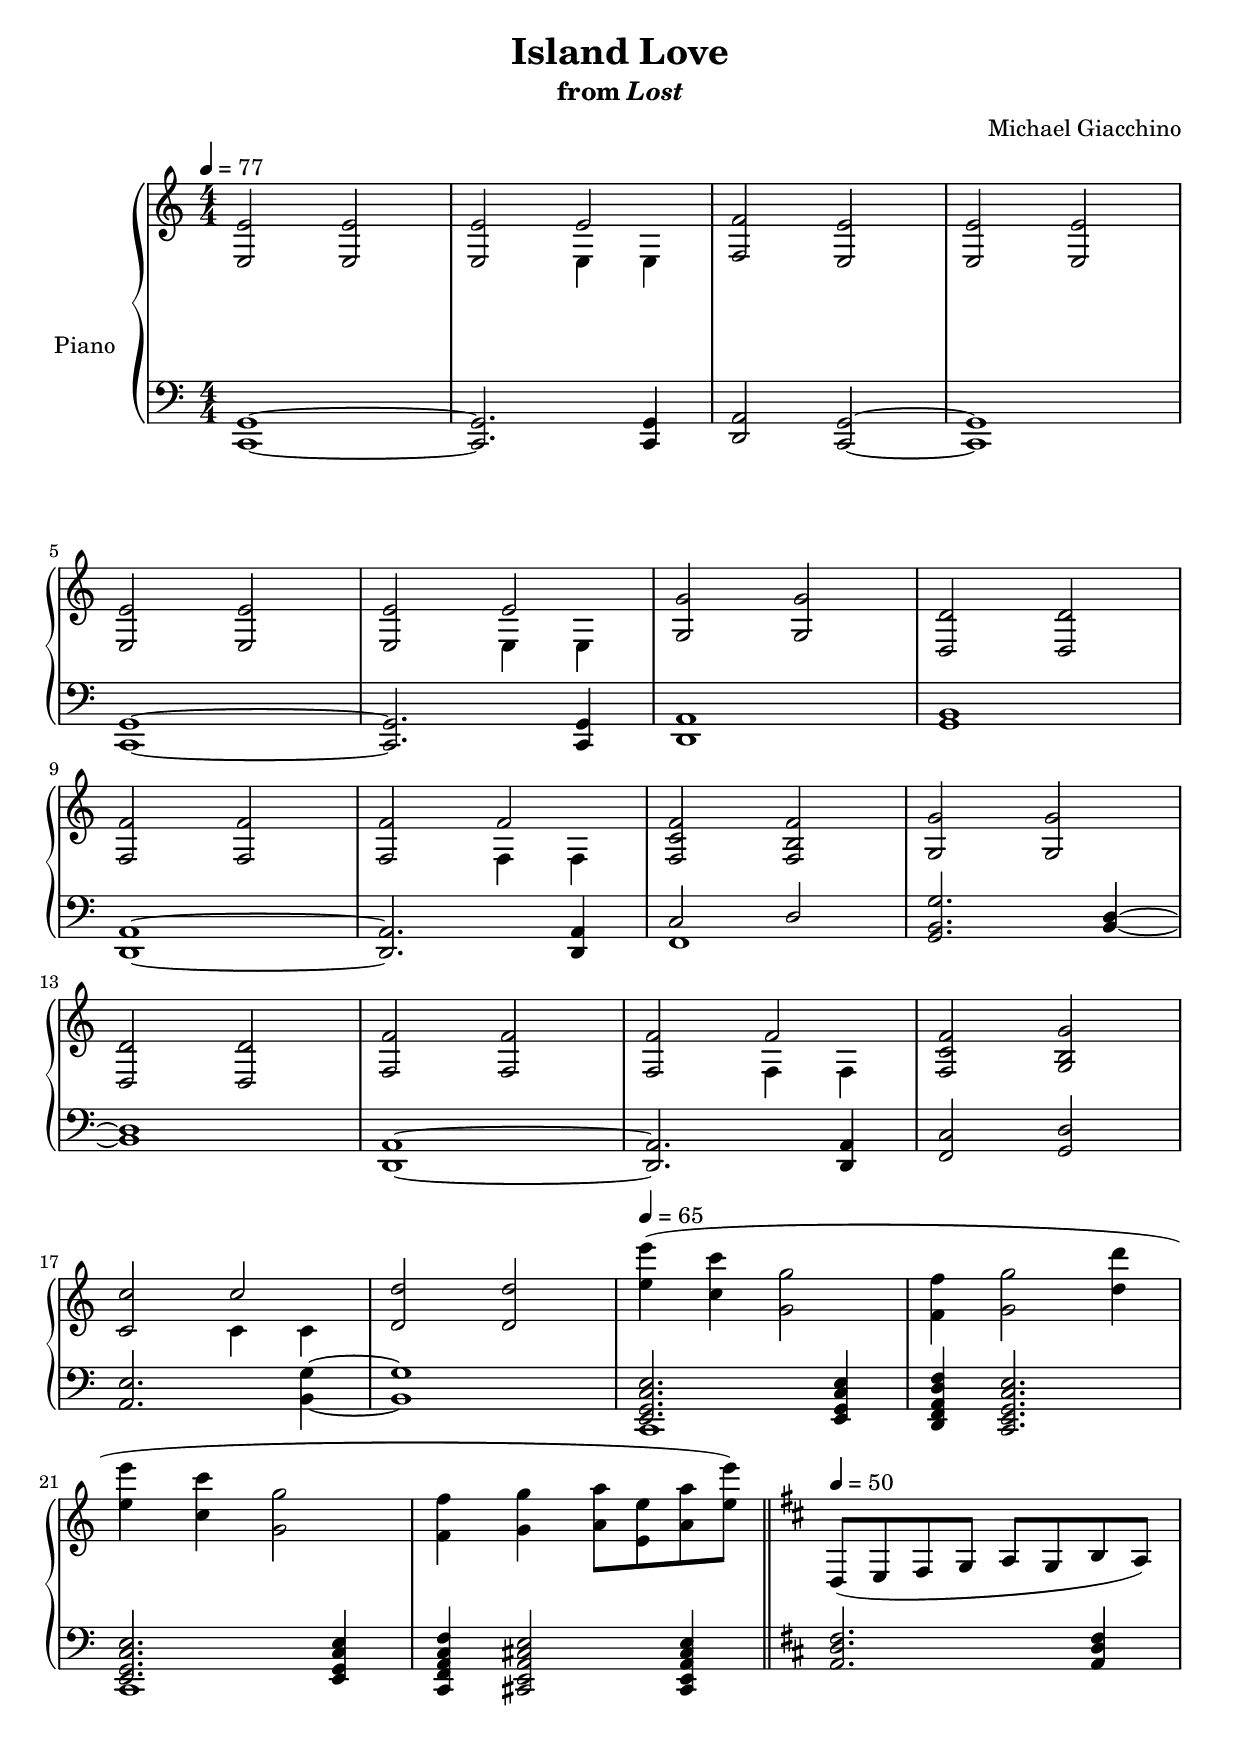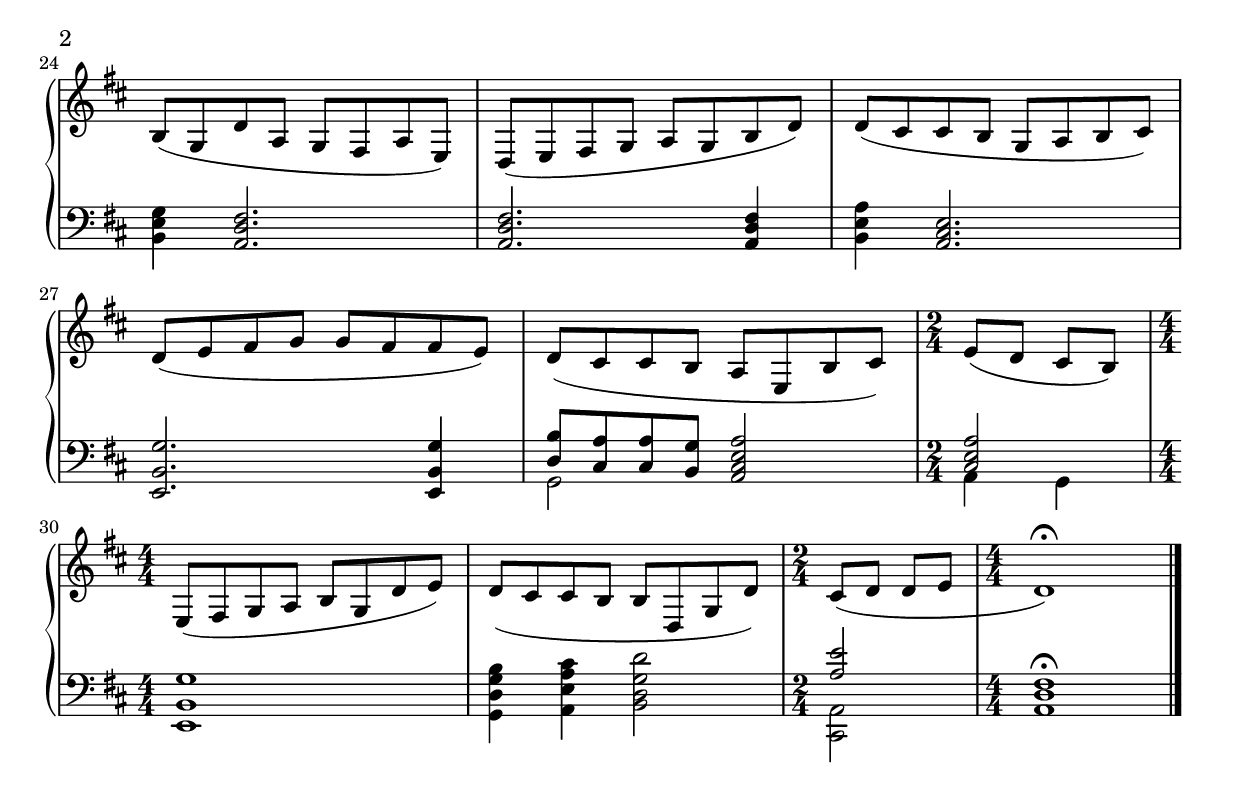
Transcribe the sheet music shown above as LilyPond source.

\version "2.12.2"

\header {
  title = "Island Love"
  subtitle = \markup { "from" \italic "Lost" }
  composer = "Michael Giacchino"
}

global = {
  \tempo 4 = 77
  \key c \major
  \time 4/4
  \numericTimeSignature
  s1*18
  \tempo 4 = 65
  s1*4
  \bar "||"
  \tempo 4 = 50
  \key d \major
  s1*6
  \time 2/4
  s2
  \time 4/4
  s1*2
  \time 2/4
  s2
  \time 4/4
  s1
  \bar "|."
}

upper = \relative c {
  \clef treble
  <<
    {
      <e e'>2 <e e'>
      <e e'> e'2
      <f, f'>2 <e e'>
      <e e'>2 <e e'>
      \break

      <e e'> <e e'>
      <e e'> e'
      <g, g'> <g g'>
      <d d'> <d d'>
      \break

      <f f'> <f f'>
      <f f'> f'
      <f, c' f> <f b f'>
      <g g'> <g g'>
      \break

      <d d'> <d d'>
      <f f'> <f f'>
      <f f'> f'
      <f, c' f> <g b g'>
      \break

      <c c'> c'
    }
  \\
    {
      s1
      s2 e,,4 e
      s1*3
      s2 e4 e
      s1*3
      s2 f4 f
      s1*4
      s2 f4 f
      s1
      s2 c'4 c
    }
  >>
  <d d'>2 <d d'>
  <e' e'>4( <c c'> <g g'>2
  <f f'>4 <g g'>2 <d' d'>4
  \break

  <e e'> <c c'> <g g'>2
  <f f'>4 <g g'> <a a'>8 <e e'> <a a'> <e' e'>)
  d,,( e fis g a g b a)
  \break

  b( g d' a g fis a e)
  d( e fis g a g b d)
  d( cis cis b g a b cis)
  \break

  d( e fis g g fis fis e)
  d( cis cis b a e b' cis)
  e( d cis b)
  \break

  e,( fis g a b g d' e)
  d( cis cis b b d, g d')
  cis( d d e
  d1\fermata)
}

lower = \relative c, {
  \clef bass
  <c g'>1~
  <c g'>2. <c g'>4
  <d a'>2 <c g'>~
  <c g'>1

  <c g'>~
  <c g'>2. <c g'>4
  <d a'>1
  <g b>1

  <d a'>~
  <d a'>2. <d a'>4
  << { c'2 d } \\ { f,1 } >>
  <g b g'>2. <b d>4~

  <b d>1
  <d, a'>~
  <d a'>2. <d a'>4
  <f c'>2 <g d'>

  <a e'>2. <b g'>4~
  <b g'>1
  << { <e, g c e>2. <e g c e>4 } \\ { c1 } >>
  <d f a d f>4 <c e g c e>2.

  << { <e g c e>2. <e g c e>4 } \\ { c1 } >>
  <c f a c f>4 <cis e a cis e>2 <cis e a cis e>4
  <a' d fis>2. <a d fis>4

  <b e g> <a d fis>2.
  <a d fis>2. <a d fis>4
  <b e a>4 <a cis e>2.

  <e b' g'>2. <e b' g'>4
  <<
    {
      <d' b'>8 <cis a'> <cis a'> <b g'> <a cis e a>2
      <cis e a>
    }
  \\
    {
      g2 s
      a4 g
    }
  >>

  <e b' g'>1
  <g d' g b>4 <a e' a cis> <b d g d'>2
  << { <a' e'>2 } \\ { <cis,, a'> } >>
  <a' d fis>1\fermata
}

dynamics = {
}

pedal = {
}

chordnames = \chordmode {
}

\include "../../template_piano_solo.ly"
